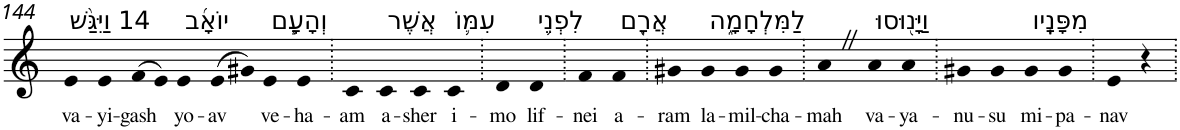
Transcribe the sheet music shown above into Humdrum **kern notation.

**kern	**text
*part1	*part1
*staff1	*staff1
*I"Piano	*
*I'Pno	*
!!LO:PB:g=z
*clefG2	*
*k[]	*
=144	=144
!LO:TX:a:t=14 וַיִּגַּ֨שׁ	!
!	!LO:LY:b
4e	va-
!	!LO:LY:b
4e	-yi-
!	!LO:LY:b
(>8f	-gash
8e)	.
!LO:TX:a:t=יוֹאָ֜ב	!
!	!LO:LY:b
4e	yo-
!	!LO:LY:b
(>8e	-av
8g#X)	.
!LO:TX:a:t=וְהָעָ֧ם	!
!	!LO:LY:b
4e	ve-
!	!LO:LY:b
4e	-ha-
=145.	=145.
!	!LO:LY:b
4c	-am
!LO:TX:a:t=אֲשֶׁר	!
!	!LO:LY:b
4c	a-
!	!LO:LY:b
4c	-sher
!LO:TX:a:t=עִמּ֛וֹ	!
!	!LO:LY:b
4c	i-
=146.	=146.
!	!LO:LY:b
4d	-mo
!LO:TX:a:t=לִפְנֵ֥י	!
!	!LO:LY:b
4d	lif-
=147.	=147.
!	!LO:LY:b
4f	-nei
!LO:TX:a:t=אֲרָ֖ם	!
!	!LO:LY:b
4f	a-
=148.	=148.
!	!LO:LY:b
4g#X	-ram
!LO:TX:a:t=לַמִּלְחָמָ֑ה	!
!	!LO:LY:b
4g#	la-
!	!LO:LY:b
4g#	-mil-
!	!LO:LY:b
4g#	-cha-
=149.	=149.
!	!LO:LY:b
4aZ	-mah
!LO:TX:a:t=וַיָּנ֖וּסוּ	!
!	!LO:LY:b
4a	va-
!	!LO:LY:b
4a	-ya-
=150.	=150.
!	!LO:LY:b
4g#X	-nu-
!	!LO:LY:b
4g#	-su
!LO:TX:a:t=מִפָּנָֽיו	!
!	!LO:LY:b
4g#	mi-
!	!LO:LY:b
4g#	-pa-
=151.	=151.
!	!LO:LY:b
4e	-nav
4r	.
=.	=.
*-	*-
